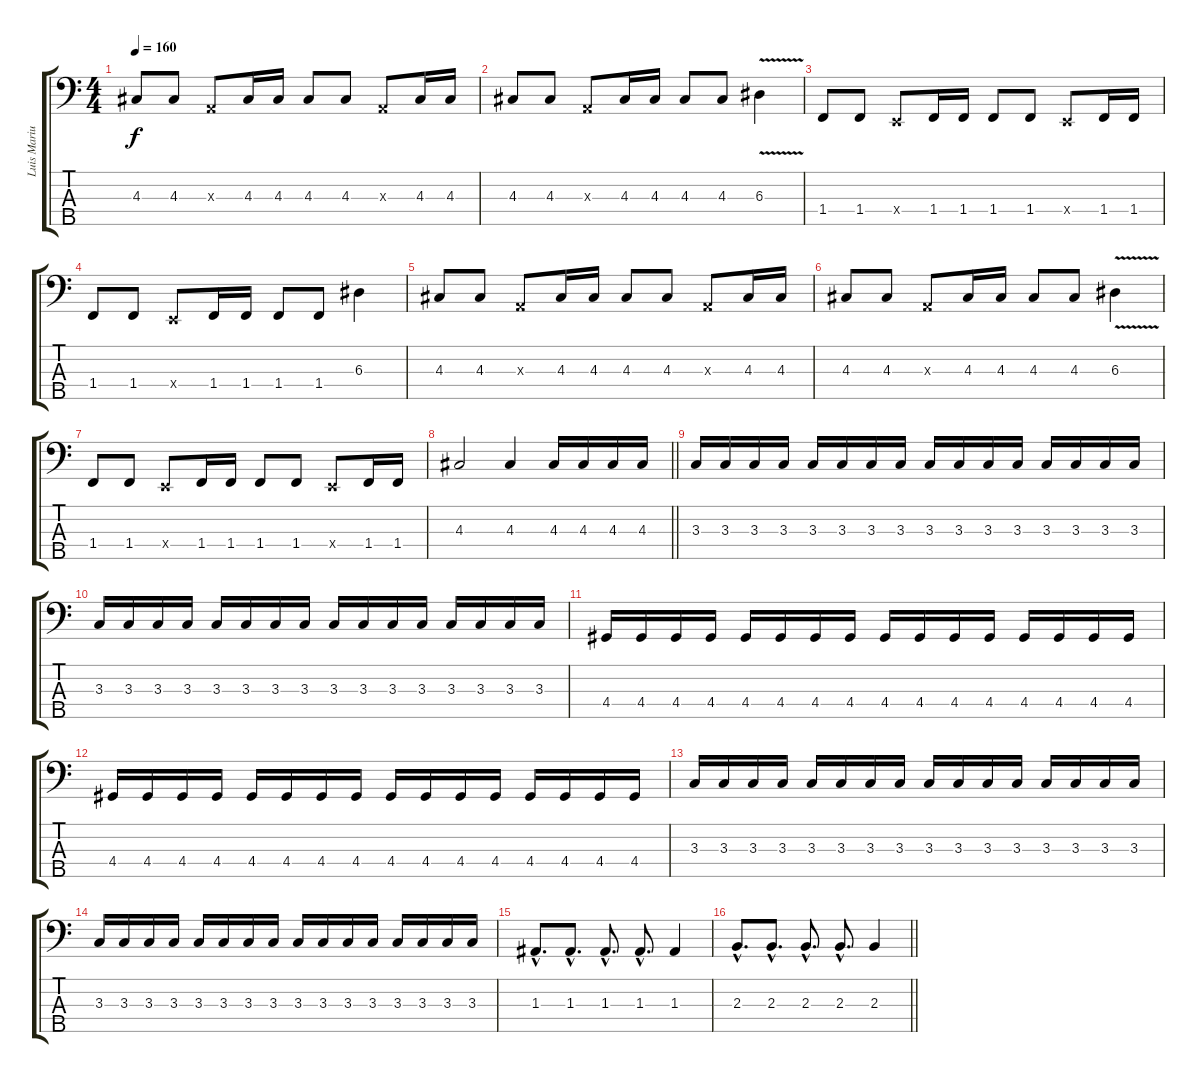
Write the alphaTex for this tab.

\track ("Luis Mariutti" "Luis Mariu") {instrument electricbassfinger}
\staff {score tabs}
\tuning (G2 D2 A1 E1 B0) {hide}
\ts (4 4)
\tempo 160
\clef f4
\ks c
4.3.8{dy f} 4.3.8 0.3{x}.8 4.3.16 4.3.16 4.3.8 4.3.8 0.3{x}.8 4.3.16 4.3.16 |
4.3.8 4.3.8 0.3{x}.8 4.3.16 4.3.16 4.3.8 4.3.8 6.3{v}.4 |
1.4.8 1.4.8 0.4{x}.8 1.4.16 1.4.16 1.4.8 1.4.8 0.4{x}.8 1.4.16 1.4.16 |
1.4.8 1.4.8 0.4{x}.8 1.4.16 1.4.16 1.4.8 1.4.8 6.3.4 |
4.3.8 4.3.8 0.3{x}.8 4.3.16 4.3.16 4.3.8 4.3.8 0.3{x}.8 4.3.16 4.3.16 |
4.3.8 4.3.8 0.3{x}.8 4.3.16 4.3.16 4.3.8 4.3.8 6.3{v}.4 |
1.4.8 1.4.8 0.4{x}.8 1.4.16 1.4.16 1.4.8 1.4.8 0.4{x}.8 1.4.16 1.4.16 |
\barLineRight lightlight
4.3.2 4.3.4 4.3.16 4.3.16 4.3.16 4.3.16 |
3.3.16 3.3.16 3.3.16 3.3.16 3.3.16 3.3.16 3.3.16 3.3.16 3.3.16 3.3.16 3.3.16 3.3.16 3.3.16 3.3.16 3.3.16 3.3.16 |
3.3.16 3.3.16 3.3.16 3.3.16 3.3.16 3.3.16 3.3.16 3.3.16 3.3.16 3.3.16 3.3.16 3.3.16 3.3.16 3.3.16 3.3.16 3.3.16 |
4.4.16 4.4.16 4.4.16 4.4.16 4.4.16 4.4.16 4.4.16 4.4.16 4.4.16 4.4.16 4.4.16 4.4.16 4.4.16 4.4.16 4.4.16 4.4.16 |
4.4.16 4.4.16 4.4.16 4.4.16 4.4.16 4.4.16 4.4.16 4.4.16 4.4.16 4.4.16 4.4.16 4.4.16 4.4.16 4.4.16 4.4.16 4.4.16 |
3.3.16 3.3.16 3.3.16 3.3.16 3.3.16 3.3.16 3.3.16 3.3.16 3.3.16 3.3.16 3.3.16 3.3.16 3.3.16 3.3.16 3.3.16 3.3.16 |
3.3.16 3.3.16 3.3.16 3.3.16 3.3.16 3.3.16 3.3.16 3.3.16 3.3.16 3.3.16 3.3.16 3.3.16 3.3.16 3.3.16 3.3.16 3.3.16 |
1.3{hac}.8{d} 1.3{hac}.8{d} 1.3{hac}.8{d} 1.3{hac}.8{d} 1.3.4 |
\barLineRight lightlight
2.3{hac}.8{d} 2.3{hac}.8{d} 2.3{hac}.8{d} 2.3{hac}.8{d} 2.3.4
